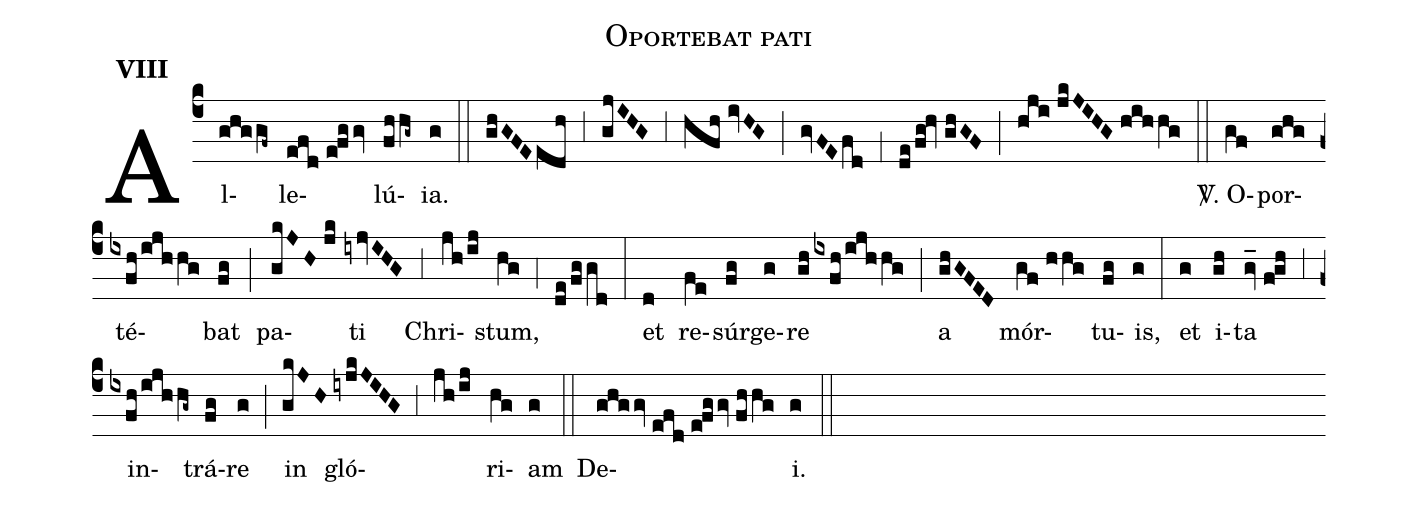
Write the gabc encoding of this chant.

name:Oportebat pati;
mode:VIII;
office-part:Alleluia;
%%
(c4) Al(ghggf~)le(efd//e!fggv)lú(fhhg~)ia.(g) (::) (ghGFE/edh) (,3) (gjIHG) (,3) (hfh//ivHG) (;) (gvFE/fd) (,1) (de/fg!hv//ghGF) (;) (hji//jkJIHG//hihhg) (::) <sp>V/</sp>. O(gf)por(ghg)té(ixfh/ijhhg)bat(fg) (;) pa(gkJH//jk)ti(iyjvIHG) (,3) Chri(jh/ij)stum,(hg) (,4) (de/fggd) (:) et(d) re(fe)súr(fg)ge(g)re(gh/ixfh/ijhhg) (;) a(ghGFED) mór(gf//hhg)tu(fg)is,(g) (:) et(g) i(gh)ta(gv_//f!gh) (,3) in(ixfh/ijhhg~)trá(fg)re(g) (;) in(gkJH) gló(iyjkJIHG)(,3)(jh/ij)ri(hg)am(g) (::) De(ghggv//efd//e!fggv//fhhg)i.(g) (::)
